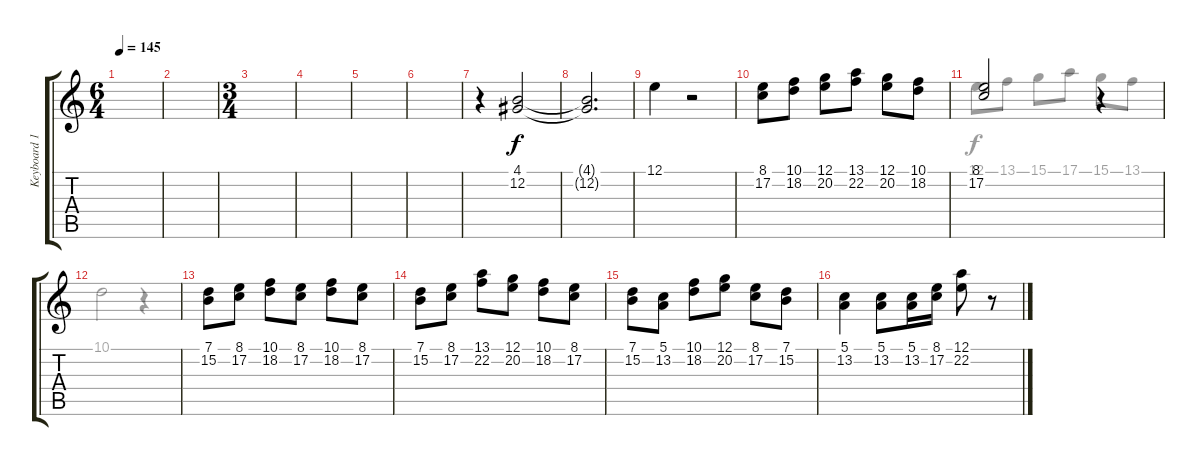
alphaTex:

\track ("Keyboard 1" "Keyboard 1") {instrument brasssection}
\staff {score tabs}
\tuning (E4 B3 G3 D3 A2 E2) {hide}
\voice
\ts (6 4)
\tempo 145
\clef g2
\ks c
|
|
\ts (3 4)
|
|
|
|
r.4 (4.1 12.2).2 |
(4.1{t} 12.2{t}).2{d} |
12.1.4 r.2 |
(8.1 17.2).8 (10.1 18.2).8 (12.1 20.2).8 (13.1 22.2).8 (12.1 20.2).8 (10.1 18.2).8 |
(8.1 17.2).2 r.4 |
|
(7.1 15.2).8 (8.1 17.2).8 (10.1 18.2).8 (8.1 17.2).8 (10.1 18.2).8 (8.1 17.2).8 |
(7.1 15.2).8 (8.1 17.2).8 (13.1 22.2).8 (12.1 20.2).8 (10.1 18.2).8 (8.1 17.2).8 |
(7.1 15.2).8 (5.1 13.2).8 (10.1 18.2).8 (12.1 20.2).8 (8.1 17.2).8 (7.1 15.2).8 |
(5.1 13.2).4 (5.1 13.2).8 (5.1 13.2).16 (8.1 17.2).16 (12.1 22.2).8 r.8
\voice
\clef g2
\ottava regular
\simile none
\ks c
|
|
|
|
|
|
|
|
|
|
12.1.8 13.1.8 15.1.8 17.1.8 15.1.8 13.1.8 |
10.1.2 r.4 |
|
|
|
